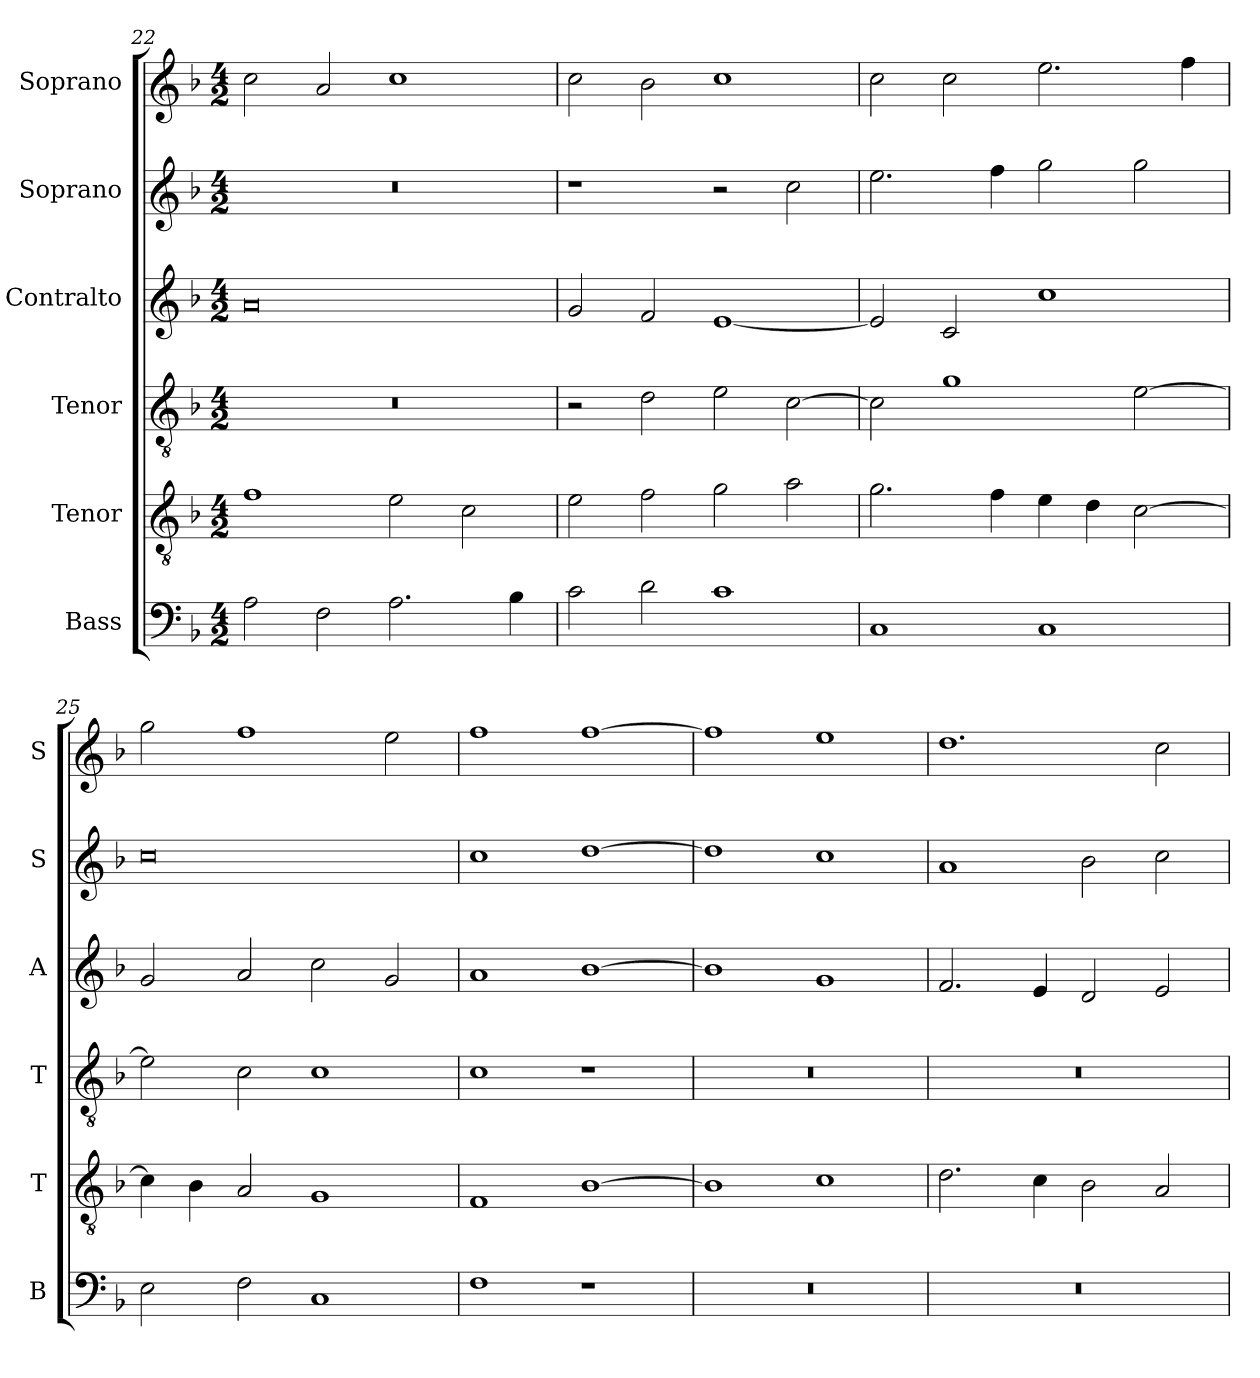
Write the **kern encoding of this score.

**kern	**kern	**kern	**kern	**kern	**kern
*part6	*part5	*part4	*part3	*part2	*part1
*staff6	*staff5	*staff4	*staff3	*staff2	*staff1
*I"Bass	*I"Tenor	*I"Tenor	*I"Contralto	*I"Soprano	*I"Soprano
*I'B	*I'T	*I'T	*I'A	*I'S	*I'S
*clefF4	*clefGv2	*clefGv2	*clefG2	*clefG2	*clefG2
*k[b-]	*k[b-]	*k[b-]	*k[b-]	*k[b-]	*k[b-]
*G:dor	*G:dor	*G:dor	*G:dor	*G:dor	*G:dor
*M4/2	*M4/2	*M4/2	*M4/2	*M4/2	*M4/2
=22	=22	=22	=22	=22	=22
2A	1f	0r	0a	0r	2cc
2F	.	.	.	.	2a
2.A	2e	.	.	.	1cc
.	2c	.	.	.	.
4B-	.	.	.	.	.
=23	=23	=23	=23	=23	=23
2c	2e	2r	2g	1r	2cc
2d	2f	2d	2f	.	2b-
1c	2g	2e	[1e	2r	1cc
.	2a	[2c	.	2cc	.
=24	=24	=24	=24	=24	=24
1C	2.g	2c]	2e]	2.ee	2cc
.	.	1g	2c	.	2cc
.	4f	.	.	4ff	.
1C	4e	.	1cc	2gg	2.ee
.	4d	.	.	.	.
.	[2c	[2e	.	2gg	.
.	.	.	.	.	4ff
=25	=25	=25	=25	=25	=25
2E	4c]	2e]	2g	0cc	2gg
.	4B-	.	.	.	.
2F	2A	2c	2a	.	1ff
1C	1G	1c	2cc	.	.
.	.	.	2g	.	2ee
=26	=26	=26	=26	=26	=26
1F	1F	1c	1a	1cc	1ff
1r	[1B-	1r	[1b-	[1dd	[1ff
=27	=27	=27	=27	=27	=27
0r	1B-]	0r	1b-]	1dd]	1ff]
.	1c	.	1g	1cc	1ee
=28	=28	=28	=28	=28	=28
0r	2.d	0r	2.f	1a	1.dd
.	4c	.	4e	.	.
.	2B-	.	2d	2b-	.
.	2A	.	2e	2cc	2cc
=	=	=	=	=	=
*-	*-	*-	*-	*-	*-
